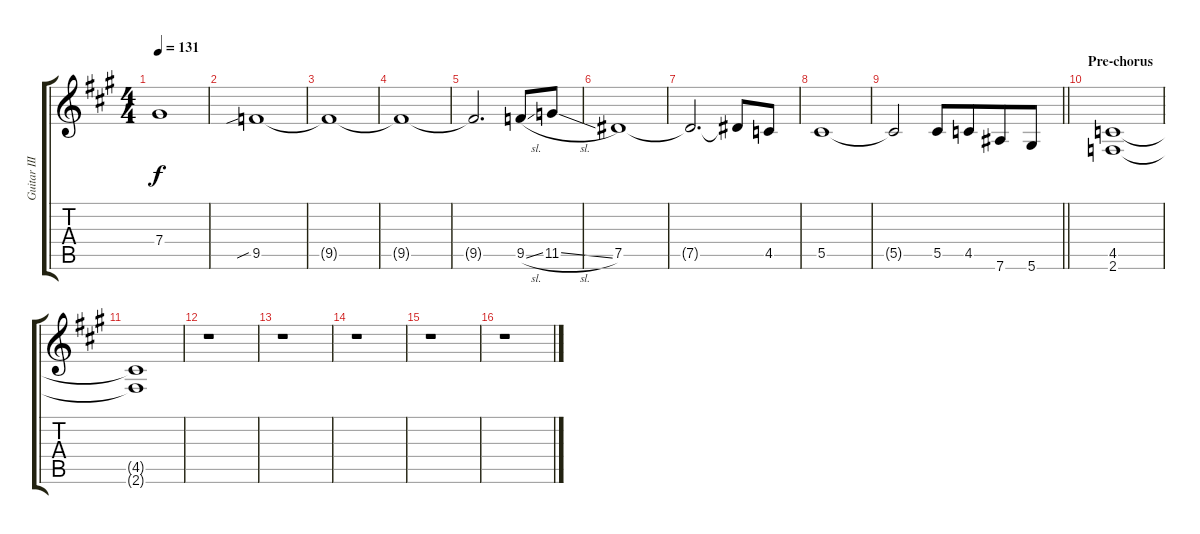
\track ("Guitar III (melody left)" "Guitar III") {instrument distortionguitar}
\staff {score tabs}
\tuning (Eb4 Bb3 Gb3 Db3 Ab2 Eb2) {hide}
\ts (4 4)
\tempo 131
\clef g2
\ks f#minor
7.4{t}.1{dy f} |
9.5{sib}.1 |
9.5{t}.1 |
9.5{t}.1 |
9.5{t}.2{d} 9.5{sl}.8 11.5{sl}.8 |
7.5.1 |
7.5{t}.2{d} 7.5{t}.8 4.5.8 |
5.5.1 |
\barLineRight lightlight
5.5{t}.2 5.5.8 4.5.8{beam merge} 7.6.8 5.6.8 |
\section ("" "Pre-chorus")
(4.5 2.6).1 |
(4.5{t} 2.6{t}).1 |
r.1 |
r.1 |
r.1 |
r.1 |
r.1
